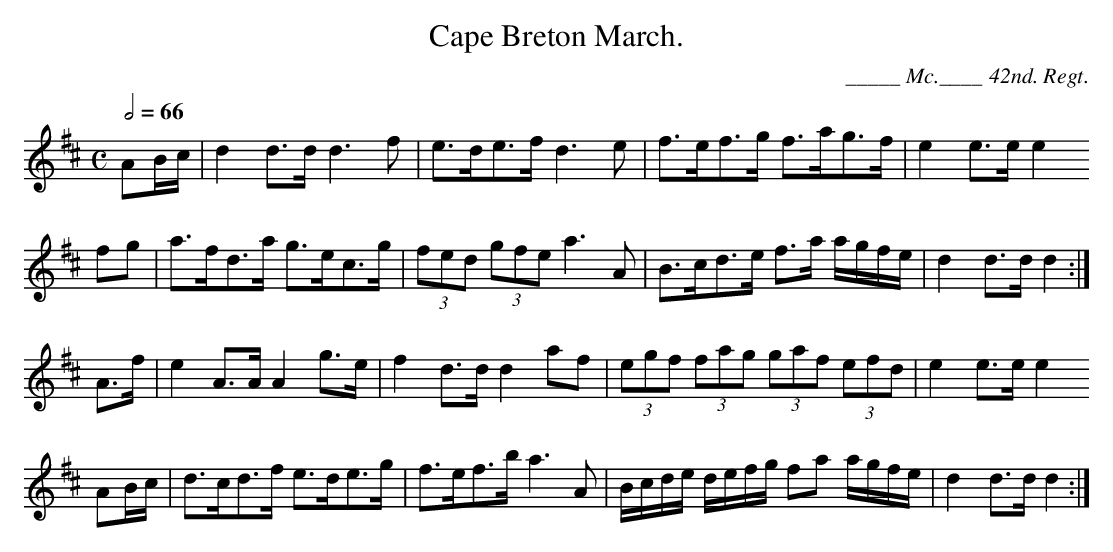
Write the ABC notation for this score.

X:1
T:Cape Breton March.
C:_____ Mc.____ 42nd. Regt.
M:C
L:1/8
Q:1/2=66
K:D
AB/c/|d2 d>d d3   f|  e>de>f d3 e|  f>ef>g      f>ag>f     |e2 e>e e2
fg   |a>fd>a g>ec>g|(3fed (3gfe a3 A|  B>cd>e      f>a   a/g/f/e/|d2 d>d d2:|
A>f  |e2 A>A A2 g>e|  f2    d>d d2af|(3egf    (3fag    (3gaf (3efd     |e2 e>e e2
AB/c/|d>cd>f e>de>g|  f>ef>b a3 A|  B/c/d/e/ d/e/f/g/ fa    a/g/f/e/|d2 d>d d2:|
